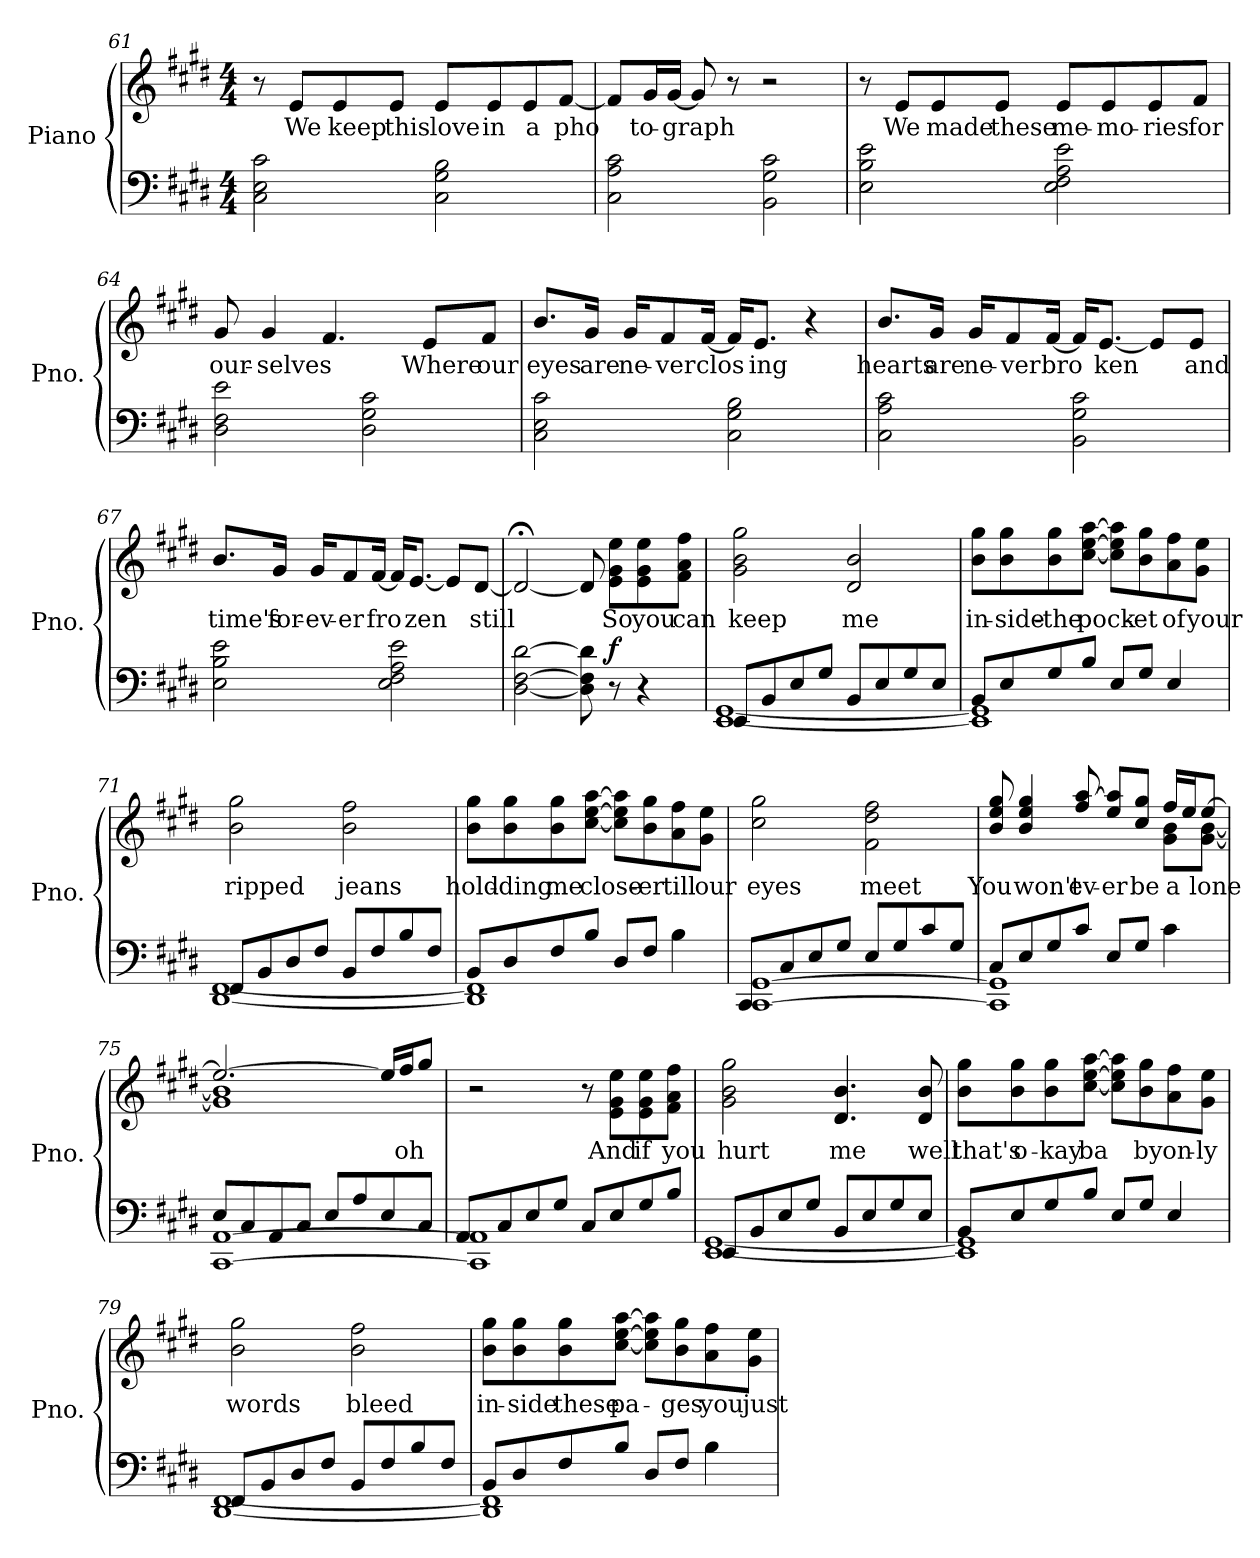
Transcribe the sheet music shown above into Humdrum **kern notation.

**kern	**kern	**text	**dynam
*part1	*part1	*part1	*part1
*staff2	*staff1	*staff1	*staff1/2
*I"Piano	*	*	*
*I'Pno.	*	*	*
*clefF4	*clefG2	*	*
*k[f#c#g#d#]	*k[f#c#g#d#]	*	*
*M4/4	*M4/4	*	*
=61	=61	=61	=61
2C#\ 2E\ 2c#\	8r	.	.
!	!	!LO:LY:b	!
.	8e/L	We	.
!	!	!LO:LY:b	!
.	8e/	keep	.
!	!	!LO:LY:b	!
.	8e/J	this	.
!	!	!LO:LY:b	!
2C#\ 2G#\ 2B\	8e/L	love	.
!	!	!LO:LY:b	!
.	8e/	in	.
!	!	!LO:LY:b	!
.	8e/	a	.
!	!	!LO:LY:b	!
.	[8f#/J	pho	.
=62	=62	=62	=62
2C#\ 2A\ 2c#\	8f#/L]	.	.
!	!	!LO:LY:b	!
.	16g#/L	to-	.
!	!	!LO:LY:b	!
.	[16g#/JJ	graph	.
.	8g#/]	.	.
.	8r	.	.
2BB\ 2G#\ 2c#\	2r	.	.
!!LO:LB:g=z
=63	=63	=63	=63
2E\ 2B\ 2e\	8r	.	.
!	!	!LO:LY:b	!
.	8e/L	We	.
!	!	!LO:LY:b	!
.	8e/	made	.
!	!	!LO:LY:b	!
.	8e/J	these	.
!	!	!LO:LY:b	!
2E\ 2F#\ 2A\ 2e\	8e/L	me-	.
!	!	!LO:LY:b	!
.	8e/	-mo-	.
!	!	!LO:LY:b	!
.	8e/	-ries	.
!	!	!LO:LY:b	!
.	8f#/J	for	.
=64	=64	=64	=64
!	!	!LO:LY:b	!
2D#\ 2F#\ 2e\	8g#/	our-	.
!	!	!LO:LY:b	!
.	4g#/	-selves	.
.	4.f#/	.	.
2D#\ 2G#\ 2c#\	.	.	.
!	!	!LO:LY:b	!
.	8e/L	Where	.
!	!	!LO:LY:b	!
.	8f#/J	our	.
=65	=65	=65	=65
!	!	!LO:LY:b	!
2C#\ 2E\ 2c#\	8.b/L	eyes	.
!	!	!LO:LY:b	!
.	16g#/Jk	are	.
!	!	!LO:LY:b	!
.	16g#/KL	ne-	.
!	!	!LO:LY:b	!
.	8f#/	-ver	.
!	!	!LO:LY:b	!
.	[16f#/Jk	-clos	.
2C#\ 2G#\ 2B\	16f#/KL]	.	.
!	!	!LO:LY:b	!
.	8.e/J	ing	.
.	4r	.	.
!!LO:LB:g=z
=66	=66	=66	=66
!	!	!LO:LY:b	!
2C#\ 2A\ 2c#\	8.b/L	hearts	.
!	!	!LO:LY:b	!
.	16g#/Jk	are	.
!	!	!LO:LY:b	!
.	16g#/KL	ne-	.
!	!	!LO:LY:b	!
.	8f#/	-ver	.
!	!	!LO:LY:b	!
.	[16f#/Jk	bro	.
2BB\ 2G#\ 2c#\	16f#/KL]	.	.
!	!	!LO:LY:b	!
.	[8.e/J	ken	.
.	8e/L]	.	.
!	!	!LO:LY:b	!
.	8e/J	and	.
=67	=67	=67	=67
!	!	!LO:LY:b	!
2E\ 2B\ 2e\	8.b/L	time's	.
!	!	!LO:LY:b	!
.	16g#/Jk	for-	.
!	!	!LO:LY:b	!
.	16g#/KL	-ev-	.
!	!	!LO:LY:b	!
.	8f#/	-er	.
!	!	!LO:LY:b	!
.	[16f#/Jk	fro	.
2E\ 2F#\ 2A\ 2e\	16f#/KL]	.	.
!	!	!LO:LY:b	!
.	[8.e/J	zen	.
.	8e/L]	.	.
!	!	!LO:LY:b	!
.	[8d#/J	still	.
=68	=68	=68	=68
[2D#\ [2F#\ [2d#\	2d#;</_	.	.
8D#\] 8F#\] 8d#\]	8d#Z/]	.	.
!	!	!LO:LY:b	!LO:DY:a=2
8r	8e\ 8g#\ 8ee\L	So	f
!	!	!LO:LY:b	!
4r	8e\ 8g#\ 8ee\	you	.
!	!	!LO:LY:b	!
.	8f#\ 8a\ 8ff#\J	can	.
!!LO:PB:g=z
=69	=69	=69	=69
*^	*	*	*
!	!	!	!LO:LY:b	!
8EE/L	[1EE [1GG#	2g#\ 2b\ 2gg#\	keep	.
8BB/	.	.	.	.
8E/	.	.	.	.
8G#/J	.	.	.	.
!	!	!	!LO:LY:b	!
8BB/L	.	2d#/ 2b/	me	.
8E/	.	.	.	.
8G#/	.	.	.	.
8E/J	.	.	.	.
=70	=70	=70	=70	=70
!	!	!	!LO:LY:b	!
8BB/L	1EE] 1GG#]	8b\ 8gg#\L	in-	.
!	!	!	!LO:LY:b	!
8E/	.	8b\ 8gg#\	-side-	.
!	!	!	!LO:LY:b	!
8G#/	.	8b\ 8gg#\	-the	.
!	!	!	!LO:LY:b	!
8B/J	.	[8cc#\ [8ee\ [8aa\J	pock-	.
8E/L	.	8cc#\] 8ee\] 8aa\]L	.	.
!	!	!	!LO:LY:b	!
8G#/J	.	8b\ 8gg#\	-et	.
!	!	!	!LO:LY:b	!
4E/	.	8a\ 8ff#\	of	.
!	!	!	!LO:LY:b	!
.	.	8g#\ 8ee\J	your	.
=71	=71	=71	=71	=71
!	!	!	!LO:LY:b	!
8FF#/L	[1DD# [1FF#	2b\ 2gg#\	ripped	.
8BB/	.	.	.	.
8D#/	.	.	.	.
8F#/J	.	.	.	.
!	!	!	!LO:LY:b	!
8BB/L	.	2b\ 2ff#\	jeans	.
8F#/	.	.	.	.
8B/	.	.	.	.
8F#/J	.	.	.	.
!!LO:LB:g=z
=72	=72	=72	=72	=72
!	!	!	!LO:LY:b	!
1DD#] 1FF#]	8BB/L	8b\ 8gg#\L	hold-	.
!	!	!	!LO:LY:b	!
.	8D#/	8b\ 8gg#\	-ding	.
!	!	!	!LO:LY:b	!
.	8F#/	8b\ 8gg#\	me	.
!	!	!	!LO:LY:b	!
.	8B/J	[8cc#\ [8ee\ [8aa\J	close-	.
.	8D#/L	8cc#\] 8ee\] 8aa\]L	.	.
!	!	!	!LO:LY:b	!
.	8F#/J	8b\ 8gg#\	-er	.
!	!	!	!LO:LY:b	!
.	4B\	8a\ 8ff#\	till	.
!	!	!	!LO:LY:b	!
.	.	8g#\ 8ee\J	our	.
=73	=73	=73	=73	=73
!	!	!	!LO:LY:b	!
[1CC# [1GG#	8CC#/L	2cc#\ 2gg#\	eyes	.
.	8C#/	.	.	.
.	8E/	.	.	.
.	8G#/J	.	.	.
!	!	!	!LO:LY:b	!
.	8E/L	2f#\ 2dd#\ 2ff#\	meet	.
.	8G#/	.	.	.
.	8c#/	.	.	.
.	8G#/J	.	.	.
=74	=74	=74	=74	=74
!	!	!	!LO:LY:b	!
*	*	*^	*	*
1CC#] 1GG#]	8C#/L	8b/ 8ee/ 8gg#/	2.ryy	You	.
!	!	!	!	!LO:LY:b	!
.	8E/	4b/ 4ee/ 4gg#/	.	won't	.
.	8G#/	.	.	.	.
!	!	!	!	!LO:LY:b	!
.	8c#/J	8ff#/ [8aa/	.	ev-	.
!	!	!	!	!LO:LY:b	!
.	8E/L	8ee/ 8aa/]L	.	-er	.
!	!	!	!	!LO:LY:b	!
.	8G#/J	8cc#/ 8gg#/J	.	be	.
!	!	!	!	!LO:LY:b	!
.	4c#\	16ff#/LL	8g#\ 8b\L	a	.
.	.	16ee/J	.	.	.
!	!	!	!	!LO:LY:b	!
.	.	[8ee/J	[8g#\ [8b\J	-lone	.
!!LO:LB:g=z	!!
=75	=75	=75	=75	=75	=75
[1CC# [1AA	8E/L	2.ee/_	1g#] 1b]	.	.
.	8C#/	.	.	.	.
.	8AA/	.	.	.	.
.	8C#/J	.	.	.	.
.	8E/L	.	.	.	.
.	8A/	.	.	.	.
.	8E/	16ee/LL]	.	.	.
!	!	!	!	!LO:LY:b	!
.	.	16ff#/J	.	-oh	.
.	8C#/J	8gg#/J	.	.	.
*	*	*v	*v	*	*
=76	=76	=76	=76	=76
1CC#] 1AA]	8AA/L	2r	.	.
.	8C#/	.	.	.
.	8E/	.	.	.
.	8G#/J	.	.	.
.	8C#/L	8r	.	.
!	!	!	!LO:LY:b	!
.	8E/	8e\ 8g#\ 8ee\L	And	.
!	!	!	!LO:LY:b	!
.	8G#/	8e\ 8g#\ 8ee\	if	.
!	!	!	!LO:LY:b	!
.	8B/J	8f#\ 8a\ 8ff#\J	you	.
=77	=77	=77	=77	=77
!	!	!	!LO:LY:b	!
8EE/L	[1EE [1GG#	2g#\ 2b\ 2gg#\	-hurt	.
8BB/	.	.	.	.
8E/	.	.	.	.
8G#/J	.	.	.	.
!	!	!	!LO:LY:b	!
8BB/L	.	4.d#/ 4.b/	me	.
8E/	.	.	.	.
8G#/	.	.	.	.
!	!	!	!LO:LY:b	!
8E/J	.	8d#/ 8b/	well	.
=78	=78	=78	=78	=78
!	!	!	!LO:LY:b	!
8BB/L	1EE] 1GG#]	8b\ 8gg#\L	that's	.
!	!	!	!LO:LY:b	!
8E/	.	8b\ 8gg#\	o-	.
!	!	!	!LO:LY:b	!
8G#/	.	8b\ 8gg#\	-kay	.
!	!	!	!LO:LY:b	!
8B/J	.	[8cc#\ [8ee\ [8aa\J	ba	.
8E/L	.	8cc#\] 8ee\] 8aa\]L	.	.
!	!	!	!LO:LY:b	!
8G#/J	.	8b\ 8gg#\	by	.
!	!	!	!LO:LY:b	!
4E/	.	8a\ 8ff#\	on-	.
!	!	!	!LO:LY:b	!
.	.	8g#\ 8ee\J	-ly	.
!!LO:LB:g=z
=79	=79	=79	=79	=79
!	!	!	!LO:LY:b	!
8FF#/L	[1DD# [1FF#	2b\ 2gg#\	words	.
8BB/	.	.	.	.
8D#/	.	.	.	.
8F#/J	.	.	.	.
!	!	!	!LO:LY:b	!
8BB/L	.	2b\ 2ff#\	bleed	.
8F#/	.	.	.	.
8B/	.	.	.	.
8F#/J	.	.	.	.
=80	=80	=80	=80	=80
!	!	!	!LO:LY:b	!
1DD#] 1FF#]	8BB/L	8b\ 8gg#\L	in-	.
!	!	!	!LO:LY:b	!
.	8D#/	8b\ 8gg#\	-side	.
!	!	!	!LO:LY:b	!
.	8F#/	8b\ 8gg#\	these	.
!	!	!	!LO:LY:b	!
.	8B/J	[8cc#\ [8ee\ [8aa\J	pa-	.
.	8D#/L	8cc#\] 8ee\] 8aa\]L	.	.
!	!	!	!LO:LY:b	!
.	8F#/J	8b\ 8gg#\	-ges	.
!	!	!	!LO:LY:b	!
.	4B\	8a\ 8ff#\	you	.
!	!	!	!LO:LY:b	!
.	.	8g#\ 8ee\J	just	.
*v	*v	*	*	*
=	=	=	=
*-	*-	*-	*-
